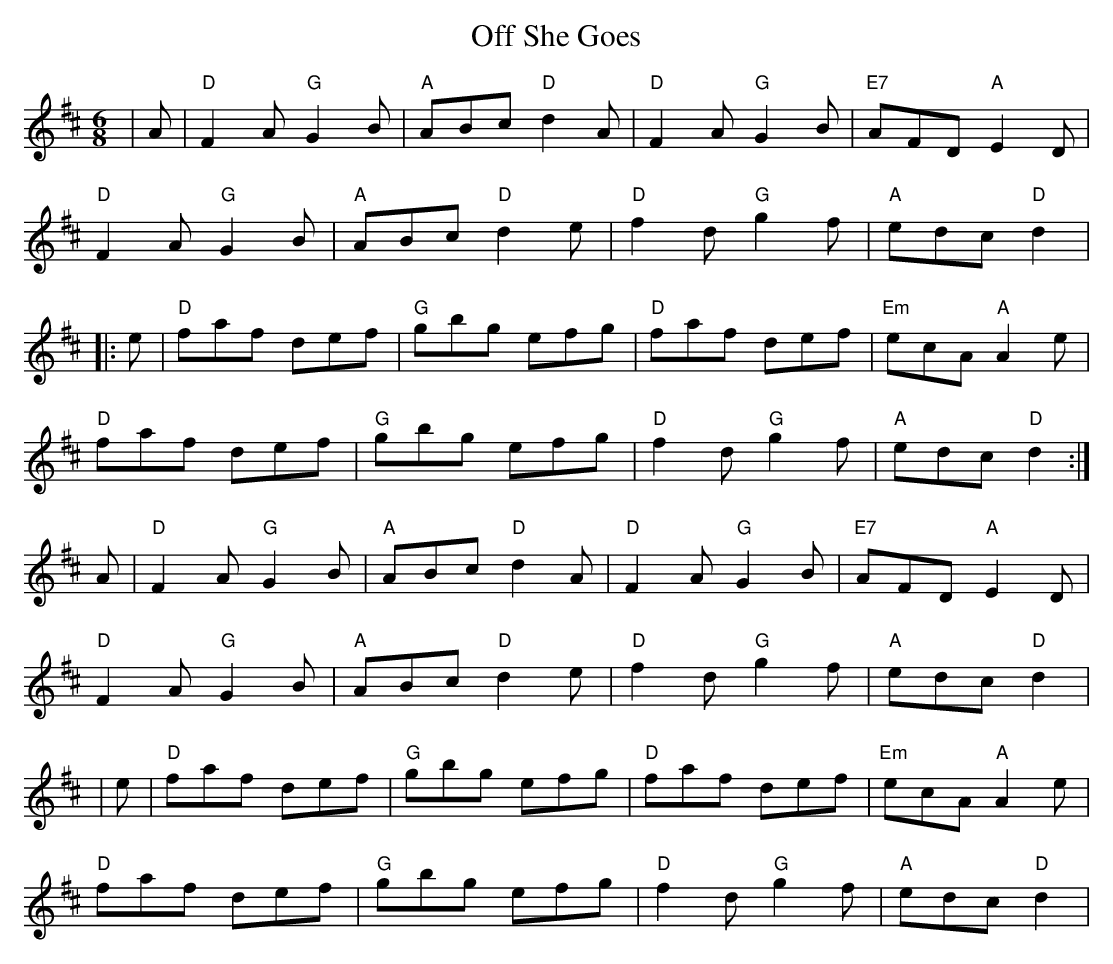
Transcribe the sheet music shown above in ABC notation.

X:1
T:Off She Goes
M:6/8
L:1/8
K:D
|A|\
"D" F2A "G" G2B | "A" ABc "D" d2A | "D" F2A "G"   G2B | "E7" AFD "A" E2D|!
"D" F2A "G" G2B | "A" ABc "D" d2e | "D" f2d "G"   g2f | "A"  edc "D" d2|!
|:e|"D" faf     def | "G" gbg     efg | "D" faf  def | "Em" ecA "A" A2e|!
"D" faf     def | "G" gbg     efg | "D" f2d "G"   g2f | "A" edc  "D" d2:|!
A|\
"D" F2A "G" G2B | "A" ABc "D" d2A | "D" F2A "G"   G2B | "E7" AFD "A" E2D|!
"D" F2A "G" G2B | "A" ABc "D" d2e | "D" f2d "G"   g2f | "A"  edc "D" d2|!
|e|"D" faf     def | "G" gbg     efg | "D" faf  def | "Em" ecA "A" A2e|!
"D" faf     def | "G" gbg     efg | "D" f2d "G"   g2f | "A" edc  "D" d2|
